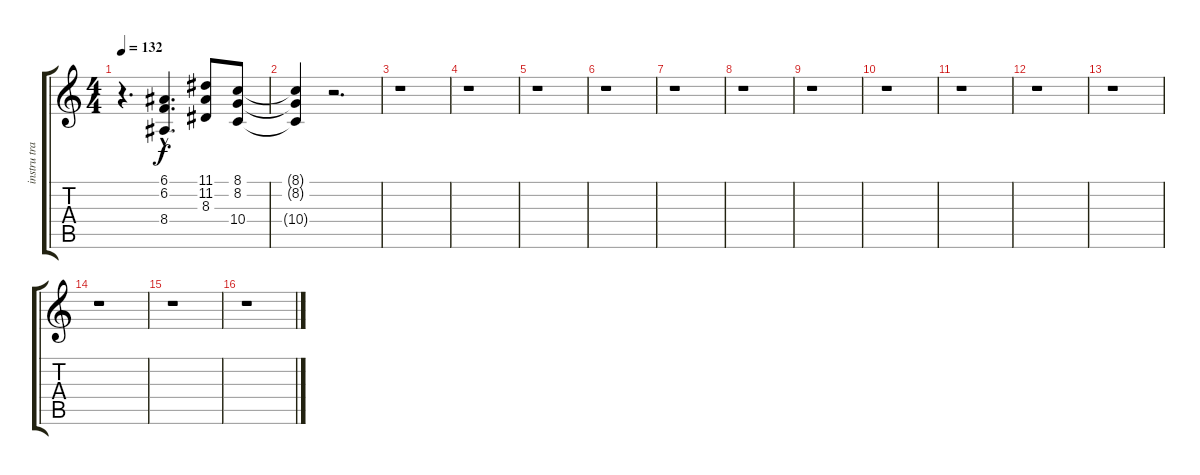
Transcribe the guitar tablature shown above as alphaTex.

\track ("instru trad." "instru tra") {instrument koto}
\staff {score tabs}
\tuning (E4 B3 G3 D3 A2 E2) {hide}
\ts (4 4)
\tempo 132
\clef g2
\ks c
r.4{d dy f} (6.1{hac} 6.2{hac} 8.4{hac}).4{d} (11.1 11.2 8.3).8 (8.1 8.2 10.4).8 |
(8.1{t} 8.2{t} 10.4{t}).4 r.2{d} |
r.1 |
r.1 |
r.1 |
r.1 |
r.1 |
r.1 |
r.1 |
r.1 |
r.1 |
r.1 |
r.1 |
r.1 |
r.1 |
r.1
